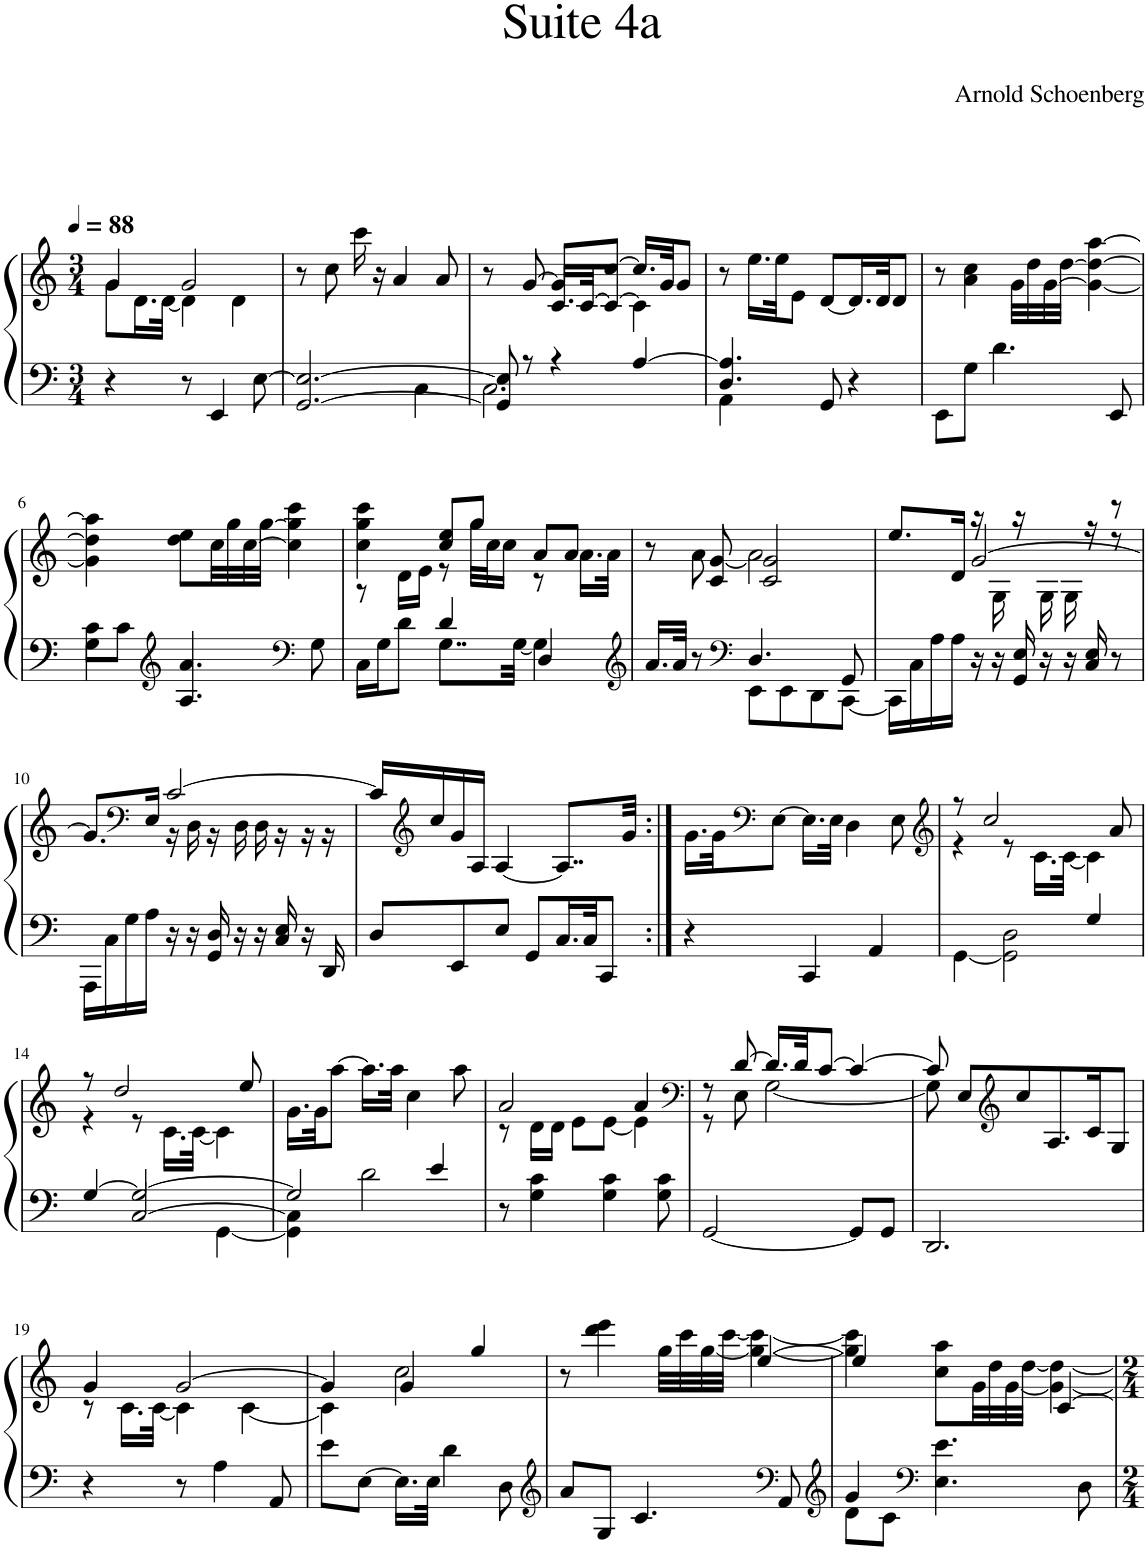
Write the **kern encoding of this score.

**kern	**kern
*part1	*part1
*staff2	*staff1
*I"Piano	*
*I'Pno.	*
*clefF4	*clefG2
*k[]	*k[]
*M3/4	*M3/4
*MM88	*MM88
=1	=1
*	*^
4r	4g/	8g\L
.	.	16.d\L
.	.	[32d\JJk
8r	2g/	4d\]
4EE/	.	.
.	.	4d\
[8E\	.	.
*	*v	*v
=2	=2
*^	*
[2.GG/ 2.E/_	2ryy	8r
.	.	8cc\
.	.	16ccc\
.	.	16r
.	.	4a/
.	4C\	.
.	.	8a/
=3	=3	=3
*	*	*^
8GG/] 8E/]	2.C\	8r	4ryy
8r	.	[8g/	.
4r	.	8g/L]	16.c/LL
.	.	.	[32c/JK
.	.	[8cc/J	8c/J_
[4A/	.	16.cc/LL]	4c\]
.	.	32g/JK	.
.	.	8g/J	.
*	*	*v	*v
=4	=4	=4
4.D/ 4.A/]	4AA\	8r
.	.	16.ee\LL
.	.	32ee\JK
.	2ryy	8e\J
8GG/	.	[8d/L
4r	.	16.d/L]
.	.	32d/JK
.	.	8d/J
*v	*v	*
=5	=5
8EE\L	8r
8G\J	4a\ 4cc\
4.d\	.
.	32g\LLL
.	32dd\
.	[32g\
.	[32dd\JJJ
.	4g\_ 4dd\_ [4aa\
8EE/	.
!!LO:LB:g=z
=6	=6
*^	*
4G\	8c\L	4g\] 4dd\] 4aa\]
.	8c\J	.
*clefG2	*	*
4.A/ 4.a/	2ryy	8dd\ 8ee\L
.	.	32cc\LL
.	.	32gg\
.	.	[32cc\
.	.	[32gg\JJJ
.	.	4cc\] 4gg\] 4ccc\
*clefF4	*	*
8G\	.	.
=7	=7	=7
*	*	*^
16C\LL	4ryy	4cc\ 4gg\ 4ccc\	8r
16G\J	.	.	.
8d\J	.	.	16d\LL
.	.	.	16e\JJ
8..G\L	4d/	8cc/ 8ee/L	8r
.	.	8gg/J	32gg\LLL
.	.	.	32cc\J
.	.	.	16cc\JJ
[32G\Jkk	.	.	.
4G\]	4D/	8a/L	8r
.	.	8a/J	16.a\LL
.	.	.	32a\JJk
=8	=8	=8	=8
*clefG2	*	*	*
16.a/LL	4ryy	8r	8ryy
32a/JJk	.	.	.
8r	.	8c/ 8g/	[8a\
*clefF4	*	*	*
4.D/	8EE\L	2c/ 2g/	2a\]
.	8EE\	.	.
.	8DD\	.	.
8GG/	[8CC\J	.	.
*v	*v	*	*
=9	=9	=9
*	*	*^
16CC\LL]	8.ee/L	8ryy	4ryy
16C\	.	.	.
16A\	.	16ryy@	.
16A\JJ	16d/Jk	16ryy@	.
16r	16r	16ryy@	[2g/
16r	16G\	16ryy@	.
16GG/ 16E/	16r	16ryy@	.
16r	16G\	16ryy@	.
16r	16G\	16ryy@	.
16C/ 16E/	16r	16ryy@	.
8r	8r	8r	.
*	*	*v	*v
!!LO:LB:g=z
=10	=10	=10
16AAA\LL	4ryy	8.g/L]
16C\	.	.
16G\	.	.
*	*clefF4	*
16A\JJ	.	16E/Jk
16r	[2c/	16r
16r	.	16D\
16GG/ 16D/	.	16r
16r	.	16D\
16r	.	16D\
16C/ 16E/	.	16r
16r	.	16r
16DD/	.	16r
*	*v	*v
=11	=11
8D/L	16c/LL]
*	*clefG2
.	16cc/
8EE/	16g/
.	16A/JJ
8E/J	[4A/
8GG/L	.
16.C/L	8..A/L]
32C/JK	.
8CC/J	.
.	32g/Jkk
=12:|!	=12:|!
4r	16.g\LL
.	32g\JK
*	*clefF4
.	[8E\J
4CC/	16.E\LL]
.	32E\JJk
.	4D\
4AA/	.
.	8E\
=13	=13
*	*clefG2
*^	*^
[4GG\	2ryy	8r	4r
.	.	2cc/	.
2GG\] 2D\	.	.	8r
.	.	.	16.c\LL
.	.	.	[32c\JJk
.	4G/	.	4c\]
.	.	8a/	.
!!LO:LB:g=z	!!
=14	=14	=14	=14
*	*^	*	*
[4G/	2ryy	4ryy	8r	4r
.	.	.	2dd/	.
2G/_	.	[2C/	.	8r
.	.	.	.	16.c\LL
.	.	.	.	[32c\JJk
.	[4GG\	.	.	4c\]
.	.	.	8ee/	.
*	*v	*v	*	*
*	*	*v	*v
=15	=15	=15
2G/]	4GG\] 4C\]	16.g\LL
.	.	32g\JK
.	.	[8aa\J
.	2d\	16.aa\LL]
.	.	32aa\JJk
.	.	4cc\
4e/	.	.
.	.	8aa\
*v	*v	*
=16	=16
*	*^
8r	2a/	8r
4G\ 4c\	.	16d\LL
.	.	16d\JJ
.	.	8e\L
4G\ 4c\	.	[8e\J
.	4a/	4e\]
8G\ 8c\	.	.
=17	=17	=17
*	*clefF4	*
[2GG/	8r	8r
.	[8d/	8E\
.	16.d/LL]	[2G\
.	32d/JK	.
.	[8c/J	.
8GG/L]	4c/_	.
8GG/J	.	.
=18	=18	=18
2.DD/	8c/]	8G\]
.	8E/L	2ryy
*	*clefG2	*
.	8cc/	.
.	8.A/	.
.	16c/K	.
.	8G/J	8ryy
!!LO:LB:g=z	!!
=19	=19	=19
4r	4g/	8r
.	.	16.c\LL
.	.	[32c\JJk
8r	[2g/	4c\]
4A\	.	.
.	.	[4c\
8AA/	.	.
=20	=20	=20
8e\L	4g/]	4c\]
[8E\J	.	.
16.E\LL]	4g/	2cc\
32E\JJk	.	.
4d\	.	.
.	4gg/	.
8D\	.	.
=21	=21	=21
*clefG2	*	*
8a/L	8r	2ryy
8G/J	4ddd\ 4eee\	.
4.c/	.	.
.	32gg\LLL	.
.	32ccc\	.
.	[32gg\	.
.	[32ccc\JJJ	.
.	4gg\_ 4ccc\_	[4ee/
*clefF4	*	*
8AA/	.	.
=22	=22	=22
*clefG2	*	*
*^	*	*
8d\L	4g/	4gg\] 4ccc\]	4ee/]
8c\J	.	.	.
*clefF4	*	*	*
4.E\ 4.e\	2ryy	8cc\ 8aa\L	4ryy
.	.	32g\LL	.
.	.	32dd\	.
.	.	[32g\	.
.	.	[32dd\JJJ	.
.	.	4g\_ 4dd\_	[4c/
8D\	.	.	.
*v	*v	*	*
*	*v	*v
=	=
*-	*-
